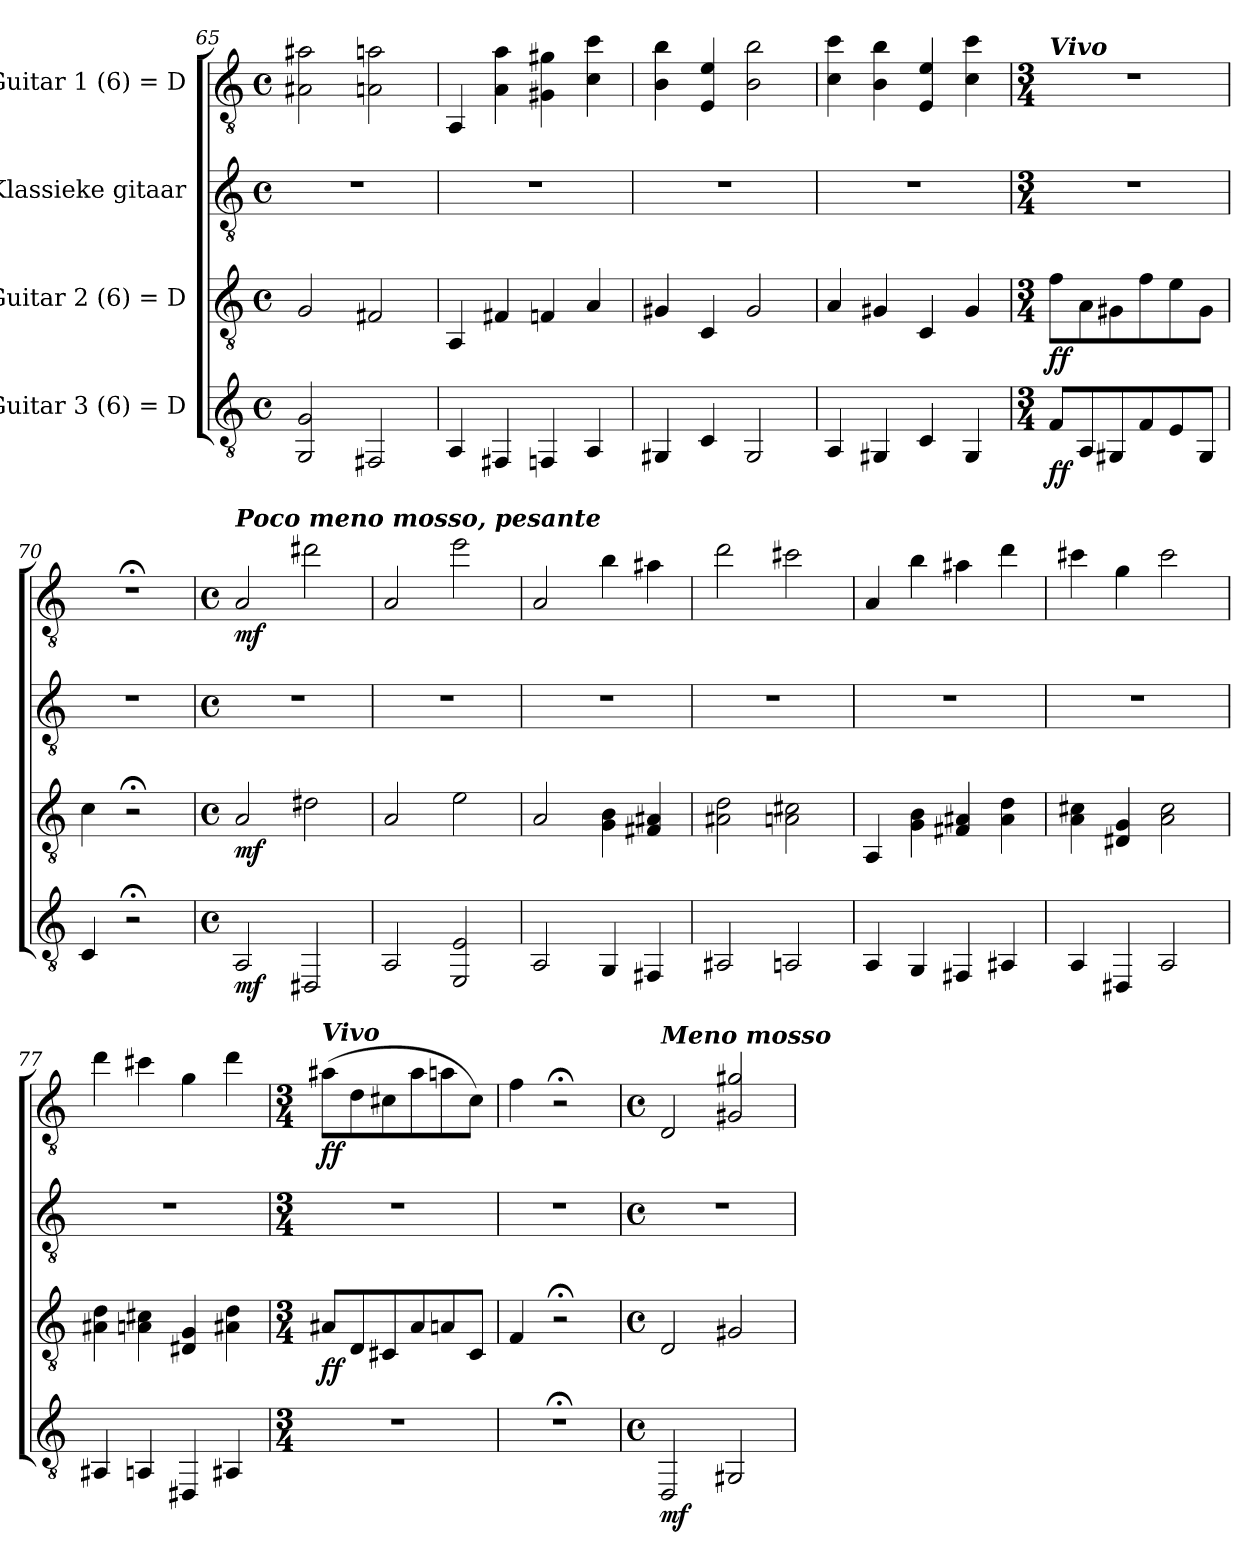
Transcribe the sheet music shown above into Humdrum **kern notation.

**kern	**dynam	**kern	**dynam	**kern	**kern	**dynam
*part4	*part4	*part3	*part3	*part2	*part1	*part1
*staff4	*staff4	*staff3	*staff3	*staff2	*staff1	*staff1
*I"Guitar 3 (6) = D	*	*I"Guitar 2 (6) = D	*	*I"Klassieke gitaar	*I"Guitar 1 (6) = D	*
*clefGv2	*	*clefGv2	*	*clefGv2	*clefGv2	*
*k[]	*	*k[]	*	*k[]	*k[]	*
*M4/4	*	*M4/4	*	*M4/4	*M4/4	*
*met(c)	*	*met(c)	*	*met(c)	*met(c)	*
=65	=65	=65	=65	=65	=65	=65
2GG/ 2G/	.	2G/	.	1r	2A#X\ 2a#X\	.
2FF#X/	.	2F#X/	.	.	2An\ 2an\	.
=66	=66	=66	=66	=66	=66	=66
4AA/	.	4AA/	.	1r	4AA/	.
4FF#X/	.	4F#X/	.	.	4A\ 4a\	.
4FFn/	.	4Fn/	.	.	4G#X\ 4g#X\	.
4AA/	.	4A/	.	.	4c\ 4cc\	.
=67	=67	=67	=67	=67	=67	=67
4GG#X/	.	4G#X/	.	1r	4B\ 4b\	.
4C/	.	4C/	.	.	4E/ 4e/	.
2GG#/	.	2G#/	.	.	2B\ 2b\	.
=68	=68	=68	=68	=68	=68	=68
4AA/	.	4A/	.	1r	4c\ 4cc\	.
4GG#X/	.	4G#X/	.	.	4B\ 4b\	.
4C/	.	4C/	.	.	4E/ 4e/	.
4GG#/	.	4G#/	.	.	4c\ 4cc\	.
!!LO:LB:g=z
=69	=69	=69	=69	=69	=69	=69
*M3/4	*	*M3/4	*	*M3/4	*M3/4	*
*	*	*	*	*	*MM240	*
!	!	!	!	!	!LO:TX:a:Bi:t=Vivo	!
!	!LO:DY:b	!	!LO:DY:b	!	!	!
8F/L	ff	8f\L	ff	2.r	2.r	.
8AA/	.	8A\	.	.	.	.
8GG#X/	.	8G#X\	.	.	.	.
8F/	.	8f\	.	.	.	.
8E/	.	8e\	.	.	.	.
8GG#/J	.	8G#\J	.	.	.	.
=70	=70	=70	=70	=70	=70	=70
4C/	.	4c\	.	2.r	2.r;<	.
2r;<	.	2r;<	.	.	.	.
=71	=71	=71	=71	=71	=71	=71
*M4/4	*	*M4/4	*	*M4/4	*M4/4	*
*met(c)	*	*met(c)	*	*met(c)	*met(c)	*
*	*	*	*	*	*MM160	*
!	!	!	!	!	!LO:TX:a:Bi:t=Poco meno mosso, pesante	!
!	!LO:DY:b	!	!LO:DY:b	!	!	!LO:DY:b
2AA/	mf	2A/	mf	1r	2A/	mf
2DD#X/	.	2d#X\	.	.	2dd#X\	.
=72	=72	=72	=72	=72	=72	=72
2AA/	.	2A/	.	1r	2A/	.
2EE/ 2E/	.	2e\	.	.	2ee\	.
=73	=73	=73	=73	=73	=73	=73
2AA/	.	2A/	.	1r	2A/	.
4GG/	.	4G\ 4B\	.	.	4b\	.
4FF#X/	.	4F#X/ 4A#X/	.	.	4a#X\	.
=74	=74	=74	=74	=74	=74	=74
2AA#X/	.	2A#X\ 2d\	.	1r	2dd\	.
2AAn/	.	2An\ 2c#X\	.	.	2cc#X\	.
=75	=75	=75	=75	=75	=75	=75
4AA/	.	4AA/	.	1r	4A/	.
4GG/	.	4G\ 4B\	.	.	4b\	.
4FF#X/	.	4F#X/ 4A#X/	.	.	4a#X\	.
4AA#X/	.	4A#\ 4d\	.	.	4dd\	.
!!LO:LB:g=z
=76	=76	=76	=76	=76	=76	=76
4AA/	.	4A\ 4c#X\	.	1r	4cc#X\	.
4DD#X/	.	4D#X/ 4G/	.	.	4g\	.
2AA/	.	2A\ 2c#\	.	.	2cc#\	.
=77	=77	=77	=77	=77	=77	=77
4AA#X/	.	4A#X\ 4d\	.	1r	4dd\	.
4AAn/	.	4An\ 4c#X\	.	.	4cc#X\	.
4DD#X/	.	4D#X/ 4G/	.	.	4g\	.
4AA#X/	.	4A#X\ 4d\	.	.	4dd\	.
=78	=78	=78	=78	=78	=78	=78
*M3/4	*	*M3/4	*	*M3/4	*M3/4	*
*	*	*	*	*	*MM240	*
!	!	!	!	!	!LO:TX:a:Bi:t=Vivo	!
!	!	!	!LO:DY:b	!	!	!LO:DY:b
2.r	.	8A#X/L	ff	2.r	(8a#X\L	ff
.	.	8D/	.	.	8d\	.
.	.	8C#X/	.	.	8c#X\	.
.	.	8A#/	.	.	8a#\	.
.	.	8An/	.	.	8an\	.
.	.	8C#/J	.	.	8c#\J)	.
=79	=79	=79	=79	=79	=79	=79
2.r;<	.	4F/	.	2.r	4f\	.
.	.	2r;<	.	.	2r;<	.
=80	=80	=80	=80	=80	=80	=80
*M4/4	*	*M4/4	*	*M4/4	*M4/4	*
*met(c)	*	*met(c)	*	*met(c)	*met(c)	*
*	*	*	*	*	*MM160	*
!	!	!	!	!	!LO:TX:a:Bi:t=Meno mosso	!
!	!LO:DY:b	!	!	!	!	!
2DD/	mf	2D/	.	1r	2D/	.
2GG#X/	.	2G#X/	.	.	2G#X/ 2g#X/	.
=	=	=	=	=	=	=
*-	*-	*-	*-	*-	*-	*-
